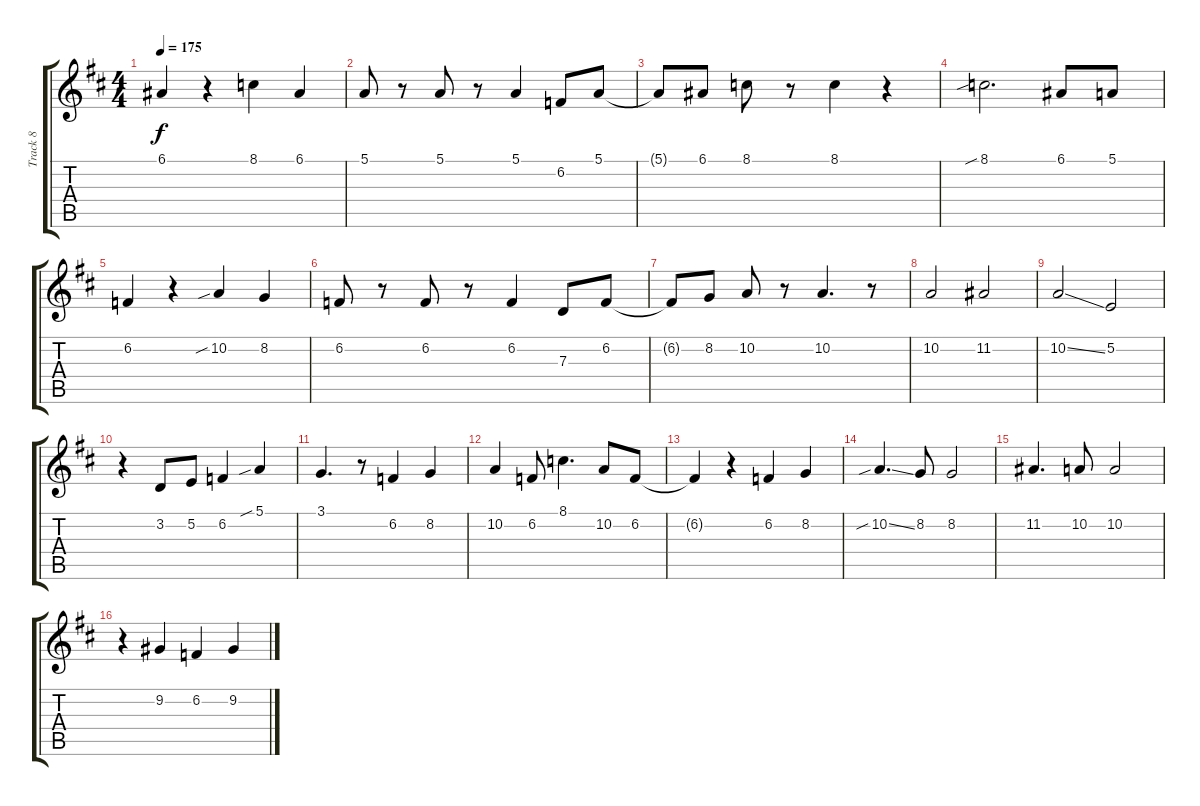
\track ("Track 8" "Track 8") {instrument clarinet}
\staff {score tabs}
\tuning (E4 B3 G3 D3 A2 E2) {hide}
\ts (4 4)
\tempo 175
\clef g2
\ks d
6.1{t}.4{dy f} r.4 8.1.4 6.1.4 |
5.1.8 r.8 5.1.8 r.8 5.1.4 6.2.8 5.1.8 |
5.1{t}.8 6.1.8 8.1.8 r.8 8.1.4 r.4 |
8.1{sib}.2{d} 6.1.8 5.1.8 |
6.2.4 r.4 10.2{sib}.4 8.2.4 |
6.2.8 r.8 6.2.8 r.8 6.2.4 7.3.8 6.2.8 |
6.2{t}.8 8.2.8 10.2.8 r.8 10.2.4{d} r.8 |
10.2.2 11.2.2 |
10.2{ss}.2 5.2.2 |
r.4 3.2.8 5.2.8 6.2.4 5.1{sib}.4 |
3.1.4{d} r.8 6.2.4 8.2.4 |
10.2.4 6.2.8 8.1.4{d} 10.2.8 6.2.8 |
6.2{t}.4 r.4 6.2.4 8.2.4 |
10.2{sib ss}.4{d} 8.2.8 8.2.2 |
11.2.4{d} 10.2.8 10.2.2 |
r.4 9.2.4 6.2.4 9.2.4
